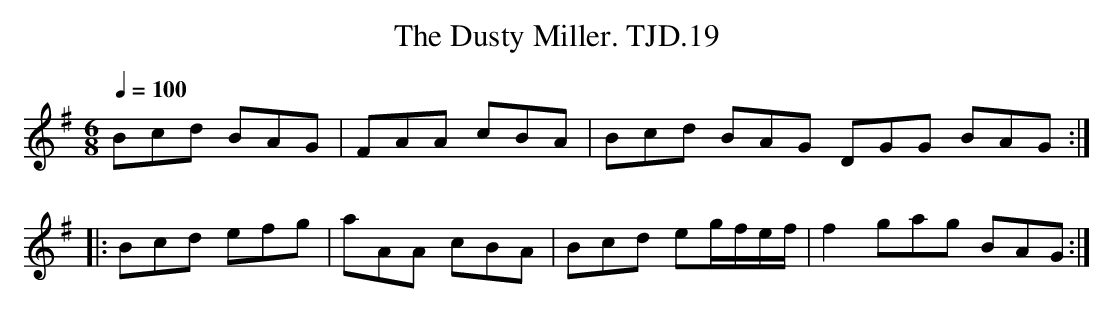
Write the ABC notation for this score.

X:1
T:Dusty Miller. TJD.19, The
M:6/8
L:1/8
Q:1/4=100
K:G
Bcd BAG|FAA cBA|Bcd BAG DGG BAG:|
|:Bcd efg|aAA cBA|Bcd eg/f/e/f/|f2 gag BAG:|
